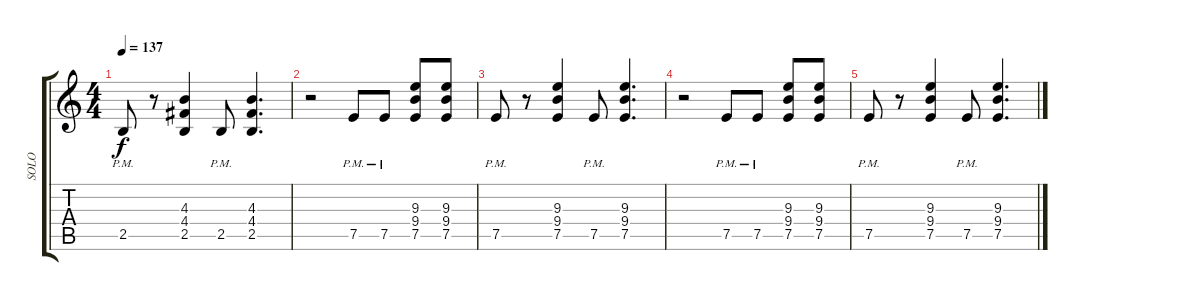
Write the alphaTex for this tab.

\track ("SOLO" "SOLO") {instrument overdrivenguitar}
\staff {score tabs}
\tuning (E4 B3 G3 D3 A2 E2) {hide}
\ts (4 4)
\tempo 137
\clef g2
\ks c
2.5{pm}.8{dy f} r.8 (4.3 4.4 2.5).4 2.5{pm}.8 (4.3 4.4 2.5).4{d} |
r.2 7.5{pm}.8 7.5{pm}.8 (9.3 9.4 7.5).8 (9.3 9.4 7.5).8 |
7.5{pm}.8 r.8 (9.3 9.4 7.5).4 7.5{pm}.8 (9.3 9.4 7.5).4{d} |
r.2 7.5{pm}.8 7.5{pm}.8 (9.3 9.4 7.5).8 (9.3 9.4 7.5).8 |
7.5{pm}.8 r.8 (9.3 9.4 7.5).4 7.5{pm}.8 (9.3 9.4 7.5).4{d}
